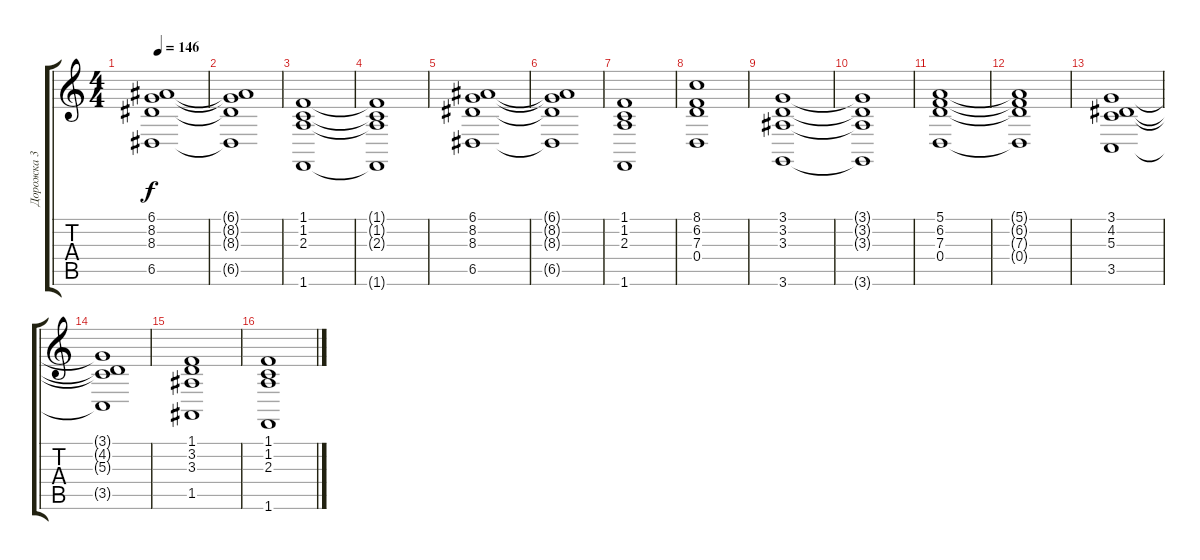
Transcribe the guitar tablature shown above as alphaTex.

\track ("Дорожка 3" "Дорожка 3") {instrument synthstrings1}
\staff {score tabs}
\tuning (E4 B3 G3 D3 A2 E2) {hide}
\ts (4 4)
\tempo 146
\clef g2
\ks c
(6.1 8.2 8.3 6.5).1{dy f} |
(6.1{t} 8.2{t} 8.3{t} 6.5{t}).1 |
(1.1 1.2 2.3 1.6).1 |
(1.1{t} 1.2{t} 2.3{t} 1.6{t}).1 |
(6.1 8.2 8.3 6.5).1 |
(6.1{t} 8.2{t} 8.3{t} 6.5{t}).1 |
(1.1 1.2 2.3 1.6).1 |
(8.1 6.2 7.3 0.4).1 |
(3.1 3.2 3.3 3.6).1 |
(3.1{t} 3.2{t} 3.3{t} 3.6{t}).1 |
(5.1 6.2 7.3 0.4).1 |
(5.1{t} 6.2{t} 7.3{t} 0.4{t}).1 |
(3.1 4.2 5.3 3.5).1 |
(3.1{t} 4.2{t} 5.3{t} 3.5{t}).1 |
(1.1 3.2 3.3 1.5).1 |
(1.1 1.2 2.3 1.6).1
